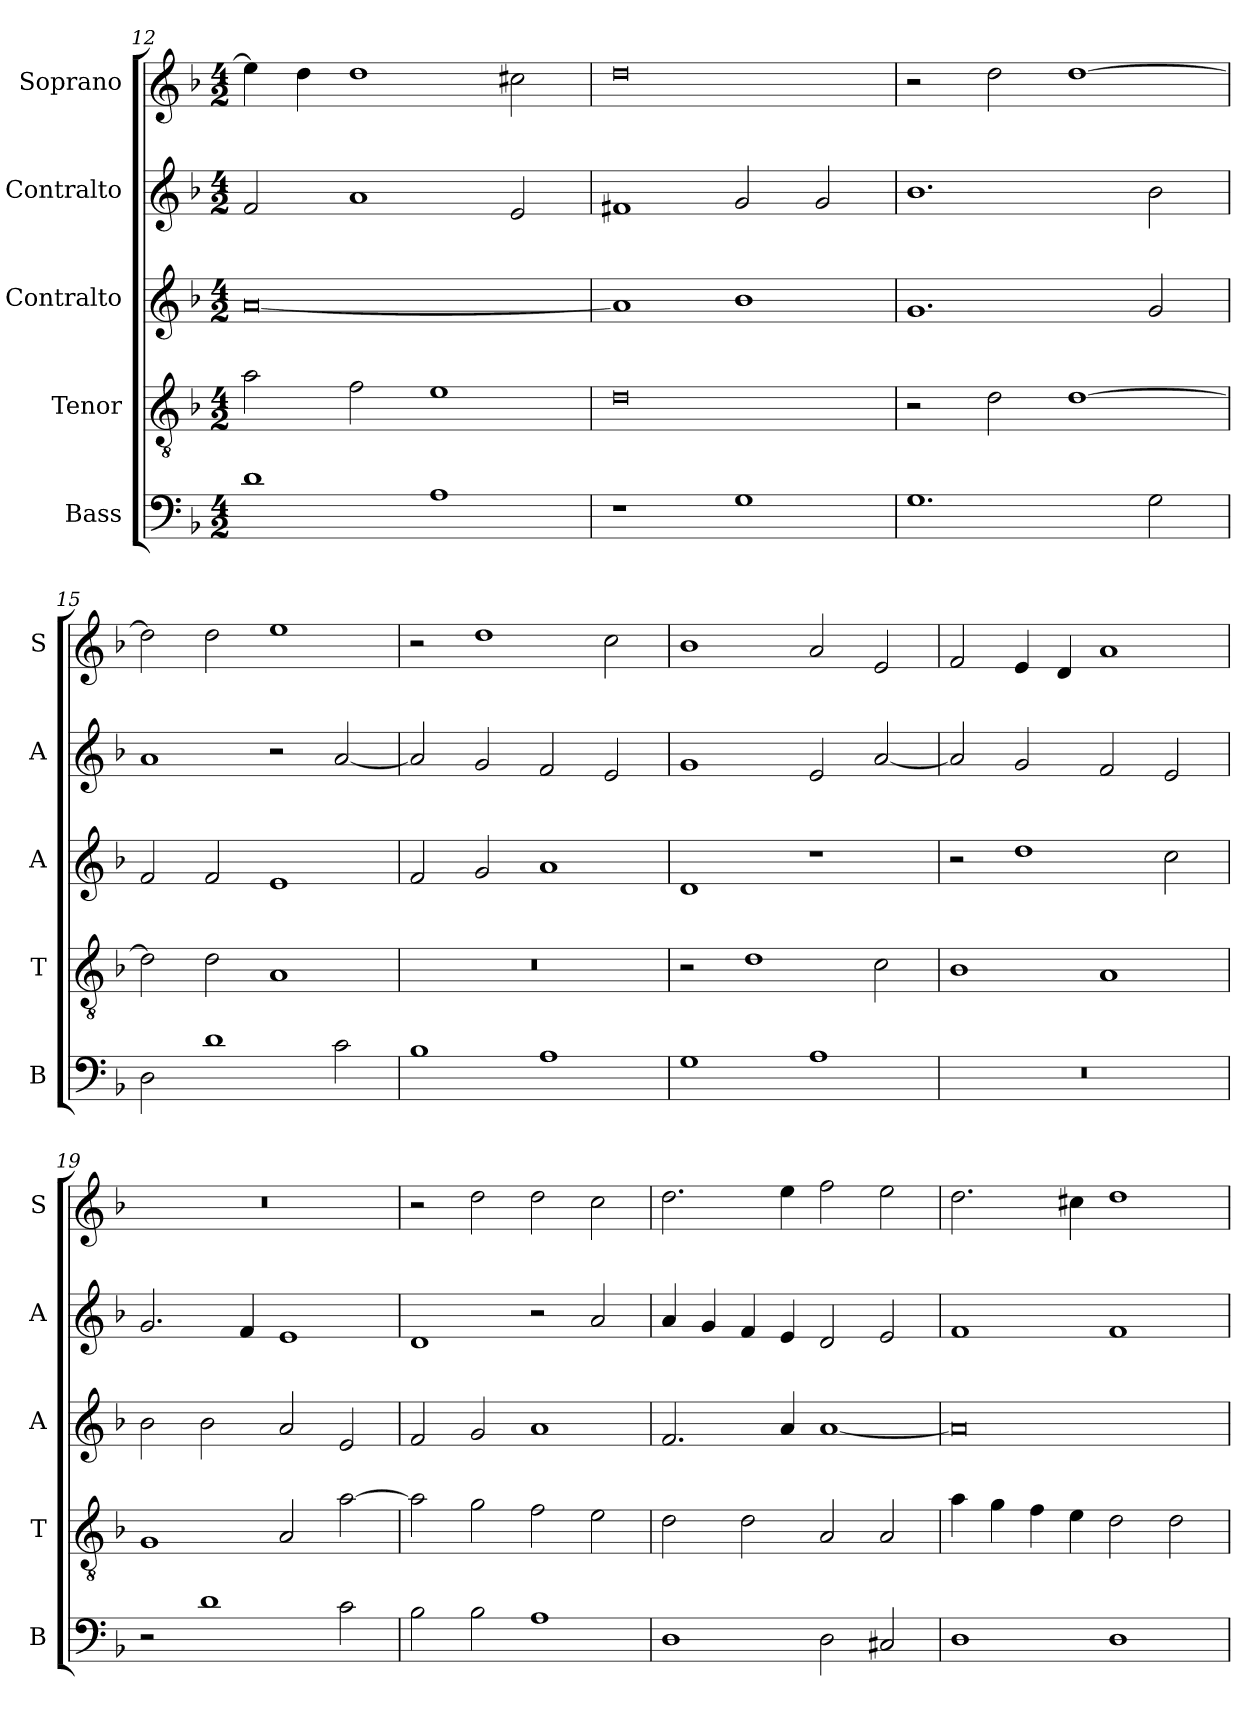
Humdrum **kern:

**kern	**kern	**kern	**kern	**kern
*part5	*part4	*part3	*part2	*part1
*staff5	*staff4	*staff3	*staff2	*staff1
*I"Bass	*I"Tenor	*I"Contralto	*I"Contralto	*I"Soprano
*I'B	*I'T	*I'A	*I'A	*I'S
*clefF4	*clefGv2	*clefG2	*clefG2	*clefG2
*k[b-]	*k[b-]	*k[b-]	*k[b-]	*k[b-]
*G:dor	*G:dor	*G:dor	*G:dor	*G:dor
*M4/2	*M4/2	*M4/2	*M4/2	*M4/2
=12	=12	=12	=12	=12
1d	2a	[0a	2f	4ee]
.	.	.	.	4dd
.	2f	.	1a	1dd
1A	1e	.	.	.
.	.	.	2e	2cc#X
=13	=13	=13	=13	=13
1r	0d	1a]	1f#X	0dd
1G	.	1b-	2g	.
.	.	.	2g	.
=14	=14	=14	=14	=14
1.G	2r	1.g	1.b-	2r
.	2d	.	.	2dd
.	[1d	.	.	[1dd
2G	.	2g	2b-	.
=15	=15	=15	=15	=15
2D	2d]	2f	1a	2dd]
1d	2d	2f	.	2dd
.	1A	1e	2r	1ee
2c	.	.	[2a	.
=16	=16	=16	=16	=16
1B-	0r	2f	2a]	2r
.	.	2g	2g	1dd
1A	.	1a	2f	.
.	.	.	2e	2cc
=17	=17	=17	=17	=17
1G	2r	1d	1g	1b-
.	1d	.	.	.
1A	.	1r	2e	2a
.	2c	.	[2a	2e
=18	=18	=18	=18	=18
0r	1B-	2r	2a]	2f
.	.	1dd	2g	4e
.	.	.	.	4d
.	1A	.	2f	1a
.	.	2cc	2e	.
=19	=19	=19	=19	=19
2r	1G	2b-	2.g	0r
1d	.	2b-	.	.
.	.	.	4f	.
.	2A	2a	1e	.
2c	[2a	2e	.	.
=20	=20	=20	=20	=20
2B-	2a]	2f	1d	2r
2B-	2g	2g	.	2dd
1A	2f	1a	2r	2dd
.	2e	.	2a	2cc
=21	=21	=21	=21	=21
1D	2d	2.f	4a	2.dd
.	.	.	4g	.
.	2d	.	4f	.
.	.	4a	4e	4ee
2D	2A	[1a	2d	2ff
2C#X	2A	.	2e	2ee
=22	=22	=22	=22	=22
1D	4a	0a]	1f	2.dd
.	4g	.	.	.
.	4f	.	.	.
.	4e	.	.	4cc#X
1D	2d	.	1f	1dd
.	2d	.	.	.
=	=	=	=	=
*-	*-	*-	*-	*-
